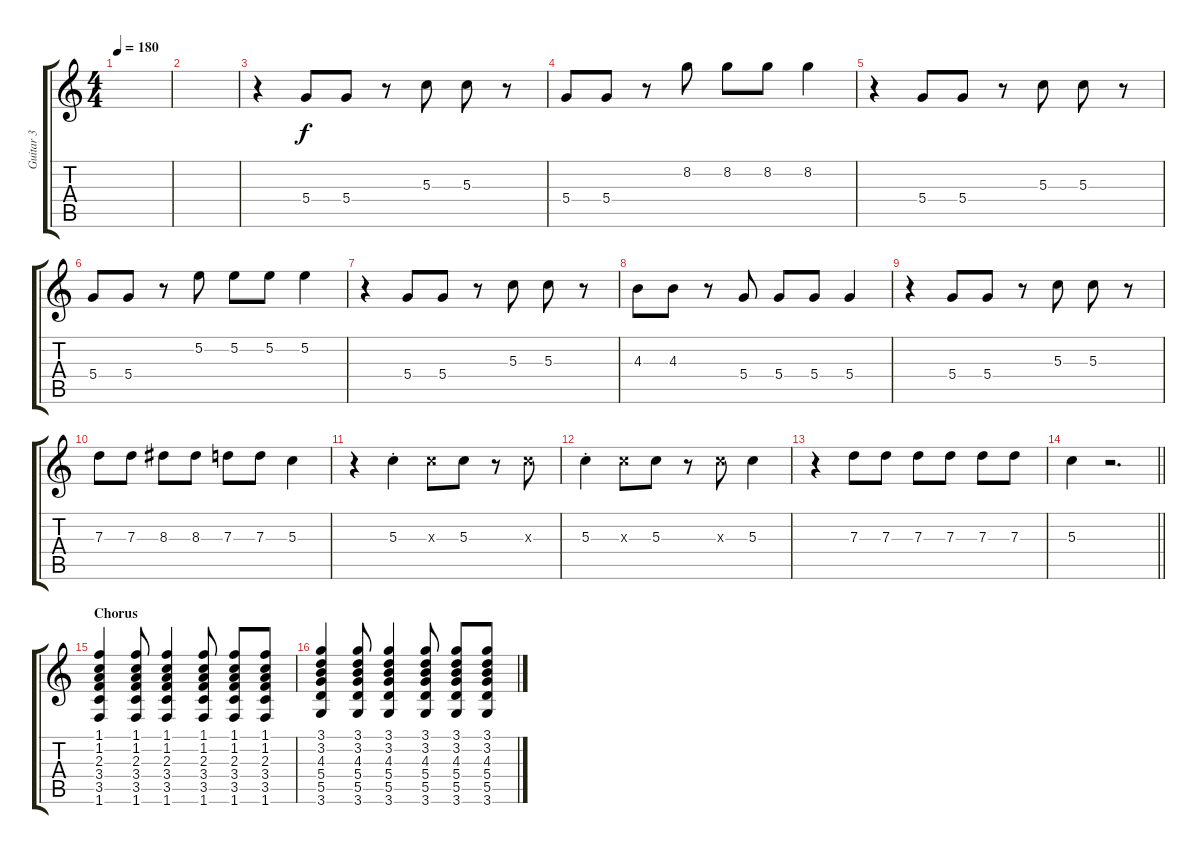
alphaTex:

\track ("Guitar 3" "Guitar 3") {instrument distortionguitar}
\staff {score tabs}
\tuning (E4 B3 G3 D3 A2 E2) {hide}
\ts (4 4)
\tempo 180
\clef g2
\ks c
|
|
r.4 5.4.8 5.4.8 r.8 5.3.8 5.3.8 r.8 |
5.4.8 5.4.8 r.8 8.2.8 8.2.8 8.2.8 8.2.4 |
r.4 5.4.8 5.4.8 r.8 5.3.8 5.3.8 r.8 |
5.4.8 5.4.8 r.8 5.2.8 5.2.8 5.2.8 5.2.4 |
r.4 5.4.8 5.4.8 r.8 5.3.8 5.3.8 r.8 |
4.3.8 4.3.8 r.8 5.4.8 5.4.8 5.4.8 5.4.4 |
r.4 5.4.8 5.4.8 r.8 5.3.8 5.3.8 r.8 |
7.3.8 7.3.8 8.3.8 8.3.8 7.3.8 7.3.8 5.3.4 |
r.4 5.3{st}.4 5.3{x}.8 5.3.8 r.8 5.3{x}.8 |
5.3{st}.4 5.3{x}.8 5.3.8 r.8 5.3{x}.8 5.3.4 |
r.4 7.3.8 7.3.8 7.3.8 7.3.8 7.3.8 7.3.8 |
\barLineRight lightlight
5.3.4 r.2{d} |
\section ("" "Chorus")
(1.1 1.2 2.3 3.4 3.5 1.6).4 (1.1 1.2 2.3 3.4 3.5 1.6).8 (1.1 1.2 2.3 3.4 3.5 1.6).4 (1.1 1.2 2.3 3.4 3.5 1.6).8 (1.1 1.2 2.3 3.4 3.5 1.6).8 (1.1 1.2 2.3 3.4 3.5 1.6).8 |
(3.1 3.2 4.3 5.4 5.5 3.6).4 (3.1 3.2 4.3 5.4 5.5 3.6).8 (3.1 3.2 4.3 5.4 5.5 3.6).4 (3.1 3.2 4.3 5.4 5.5 3.6).8 (3.1 3.2 4.3 5.4 5.5 3.6).8 (3.1 3.2 4.3 5.4 5.5 3.6).8
